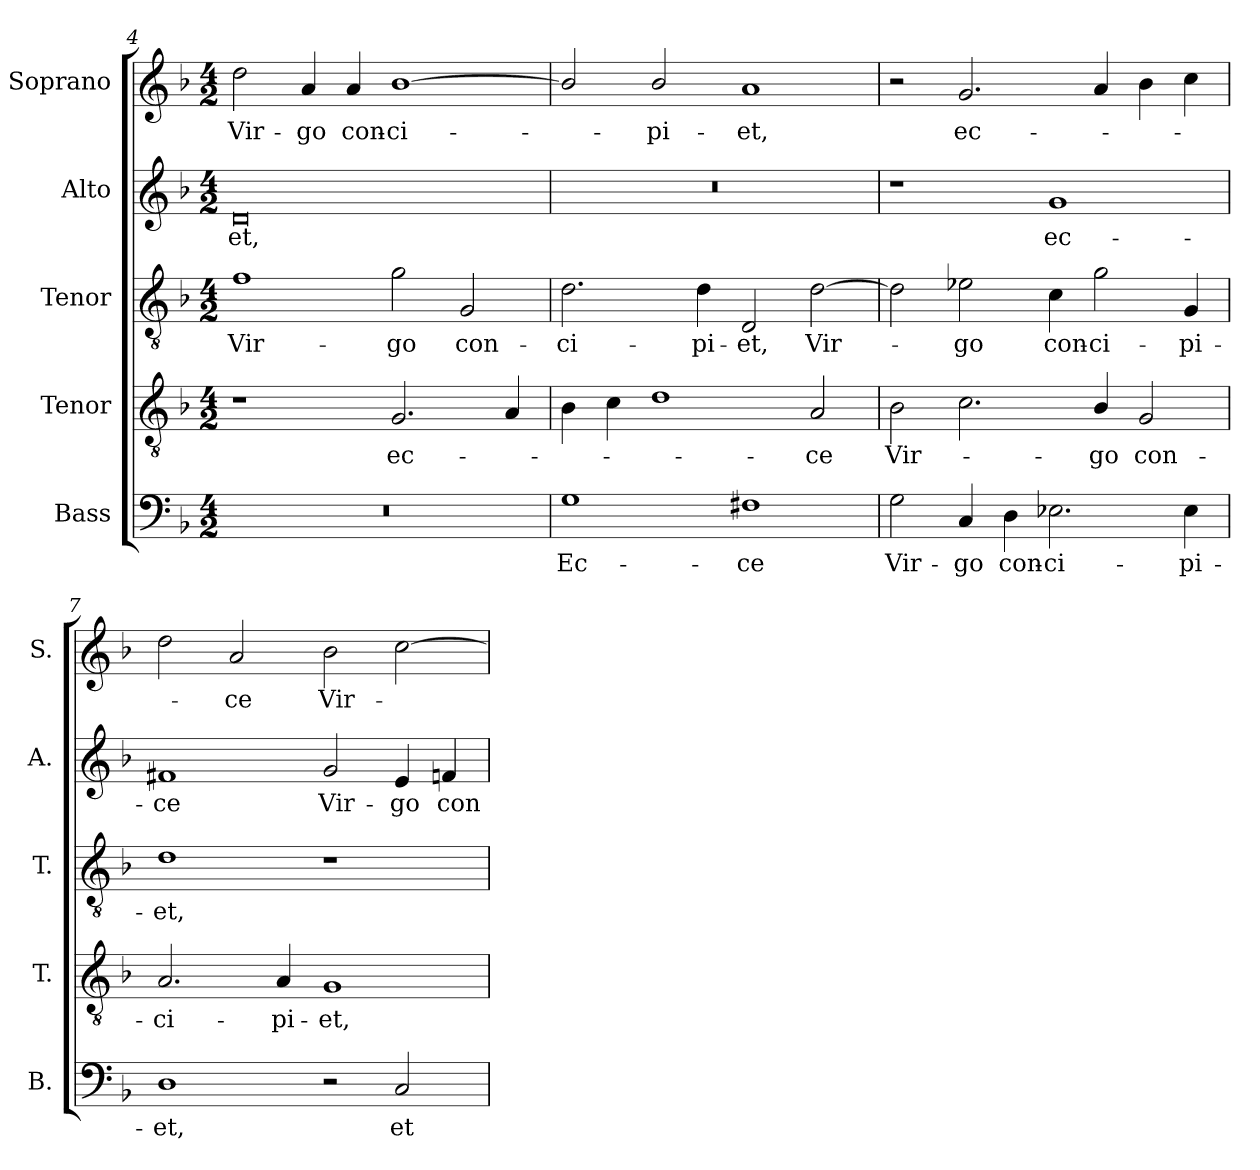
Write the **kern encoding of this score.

**kern	**text	**kern	**text	**kern	**text	**kern	**text	**kern	**text
*part5	*part5	*part4	*part4	*part3	*part3	*part2	*part2	*part1	*part1
*staff5	*staff5	*staff4	*staff4	*staff3	*staff3	*staff2	*staff2	*staff1	*staff1
*I"Bass	*	*I"Tenor	*	*I"Tenor	*	*I"Alto	*	*I"Soprano	*
*I'B.	*	*I'T.	*	*I'T.	*	*I'A.	*	*I'S.	*
*clefF4	*	*clefGv2	*	*clefGv2	*	*clefG2	*	*clefG2	*
*	*	*ITrd7c12	*	*ITrd7c12	*	*	*	*	*
*k[b-]	*	*k[b-]	*	*k[b-]	*	*k[b-]	*	*k[b-]	*
*F:	*	*F:	*	*F:	*	*F:	*	*F:	*
*M4/2	*	*M4/2	*	*M4/2	*	*M4/2	*	*M4/2	*
=4	=4	=4	=4	=4	=4	=4	=4	=4	=4
!LO:N:vis=1	!	!	!	!	!	!	!	!	!
!	!	!	!	!	!LO:LY:b:color=#000000	!	!	!	!
!	!	!	!	!	!	!	!LO:LY:b:color=#000000	!	!
!	!	!	!	!	!	!	!	!	!LO:LY:b:color=#000000
0r	.	1r	.	1Fi	Vir-	0di	-et,	2ddi\	Vir-
!	!	!	!	!	!	!	!	!	!LO:LY:b:color=#000000
.	.	.	.	.	.	.	.	4ai/	-go
!	!	!	!	!	!	!	!	!	!LO:LY:b:color=#000000
.	.	.	.	.	.	.	.	4ai/	con-
!	!	!	!LO:LY:b:color=#000000	!	!	!	!	!	!
!	!	!	!	!	!LO:LY:b:color=#000000	!	!	!	!
!	!	!	!	!	!	!	!	!	!LO:LY:b:color=#000000
.	.	2.GGi/	ec-	2Gi\	-go	.	.	[1b-i	-ci-
!	!	!	!	!	!LO:LY:b:color=#000000	!	!	!	!
.	.	.	.	2GGi/	con-	.	.	.	.
.	.	4AAi/	.	.	.	.	.	.	.
!!LO:LB:g=z
=5	=5	=5	=5	=5	=5	=5	=5	=5	=5
!	!LO:LY:b:color=#000000	!	!	!	!	!	!	!	!
!	!	!	!	!	!LO:LY:b:color=#000000	!LO:N:vis=1	!	!	!
1Gi	Ec-	4BB-i\	.	2.Di\	-ci-	0r	.	2b-i/]	.
.	.	4Ci\	.	.	.	.	.	.	.
!	!	!	!	!	!	!	!	!	!LO:LY:b:color=#000000
.	.	1Di	.	.	.	.	.	2b-i/	-pi-
!	!	!	!	!	!LO:LY:b:color=#000000	!	!	!	!
.	.	.	.	4Di\	-pi-	.	.	.	.
!	!LO:LY:b:color=#000000	!	!	!	!	!	!	!	!
!	!	!	!	!	!LO:LY:b:color=#000000	!	!	!	!
!	!	!	!	!	!	!	!	!	!LO:LY:b:color=#000000
1F#Xi	-ce	.	.	2DDi/	-et,	.	.	1ai	-et,
!	!	!	!LO:LY:b:color=#000000	!	!	!	!	!	!
!	!	!	!	!	!LO:LY:b:color=#000000	!	!	!	!
.	.	2AAi/	-ce	[2Di\	Vir-	.	.	.	.
=6	=6	=6	=6	=6	=6	=6	=6	=6	=6
!	!LO:LY:b:color=#000000	!	!	!	!	!	!	!	!
!	!	!	!LO:LY:b:color=#000000	!	!	!	!	!	!
2Gi\	Vir-	2BB-i\	Vir-	2Di\]	.	1r	.	2r	.
!	!LO:LY:b:color=#000000	!	!	!	!	!	!	!	!
!	!	!	!	!	!LO:LY:b:color=#000000	!	!	!	!
!	!	!	!	!	!	!	!	!	!LO:LY:b:color=#000000
4Ci/	-go	2.Ci\	.	2E-Xi\	-go	.	.	2.gi/	ec-
!	!LO:LY:b:color=#000000	!	!	!	!	!	!	!	!
4Di\	con-	.	.	.	.	.	.	.	.
!	!LO:LY:b:color=#000000	!	!	!	!	!	!	!	!
!	!	!	!	!	!LO:LY:b:color=#000000	!	!	!	!
!	!	!	!	!	!	!	!LO:LY:b:color=#000000	!	!
2.E-Xi\	-ci-	.	.	4Ci\	con-	1gi	ec-	.	.
!	!	!	!LO:LY:b:color=#000000	!	!	!	!	!	!
!	!	!	!	!	!LO:LY:b:color=#000000	!	!	!	!
.	.	4BB-i/	-go	2Gi\	-ci-	.	.	4ai/	.
!	!	!	!LO:LY:b:color=#000000	!	!	!	!	!	!
.	.	2GGi/	con-	.	.	.	.	4b-i\	.
!	!LO:LY:b:color=#000000	!	!	!	!	!	!	!	!
!	!	!	!	!	!LO:LY:b:color=#000000	!	!	!	!
4E-i\	-pi-	.	.	4GGi/	-pi-	.	.	4cci\	.
=7	=7	=7	=7	=7	=7	=7	=7	=7	=7
!	!LO:LY:b:color=#000000	!	!	!	!	!	!	!	!
!	!	!	!LO:LY:b:color=#000000	!	!	!	!	!	!
!	!	!	!	!	!LO:LY:b:color=#000000	!	!	!	!
!	!	!	!	!	!	!	!LO:LY:b:color=#000000	!	!
1Di	-et,	2.AAi/	-ci-	1Di	-et,	1f#Xi	-ce	2ddi\	.
!	!	!	!	!	!	!	!	!	!LO:LY:b:color=#000000
.	.	.	.	.	.	.	.	2ai/	-ce
!	!	!	!LO:LY:b:color=#000000	!	!	!	!	!	!
.	.	4AAi/	-pi-	.	.	.	.	.	.
!	!	!	!LO:LY:b:color=#000000	!	!	!	!	!	!
!	!	!	!	!	!	!	!LO:LY:b:color=#000000	!	!
!	!	!	!	!	!	!	!	!	!LO:LY:b:color=#000000
2r	.	1GGi	-et,	1r	.	2gi/	Vir-	2b-i\	Vir-
!	!LO:LY:b:color=#000000	!	!	!	!	!	!	!	!
!	!	!	!	!	!	!	!LO:LY:b:color=#000000	!	!
2Ci/	et	.	.	.	.	4ei/	-go	[2cci\	.
!	!	!	!	!	!	!	!LO:LY:b:color=#000000	!	!
.	.	.	.	.	.	4fni/	con-	.	.
=	=	=	=	=	=	=	=	=	=
*-	*-	*-	*-	*-	*-	*-	*-	*-	*-
